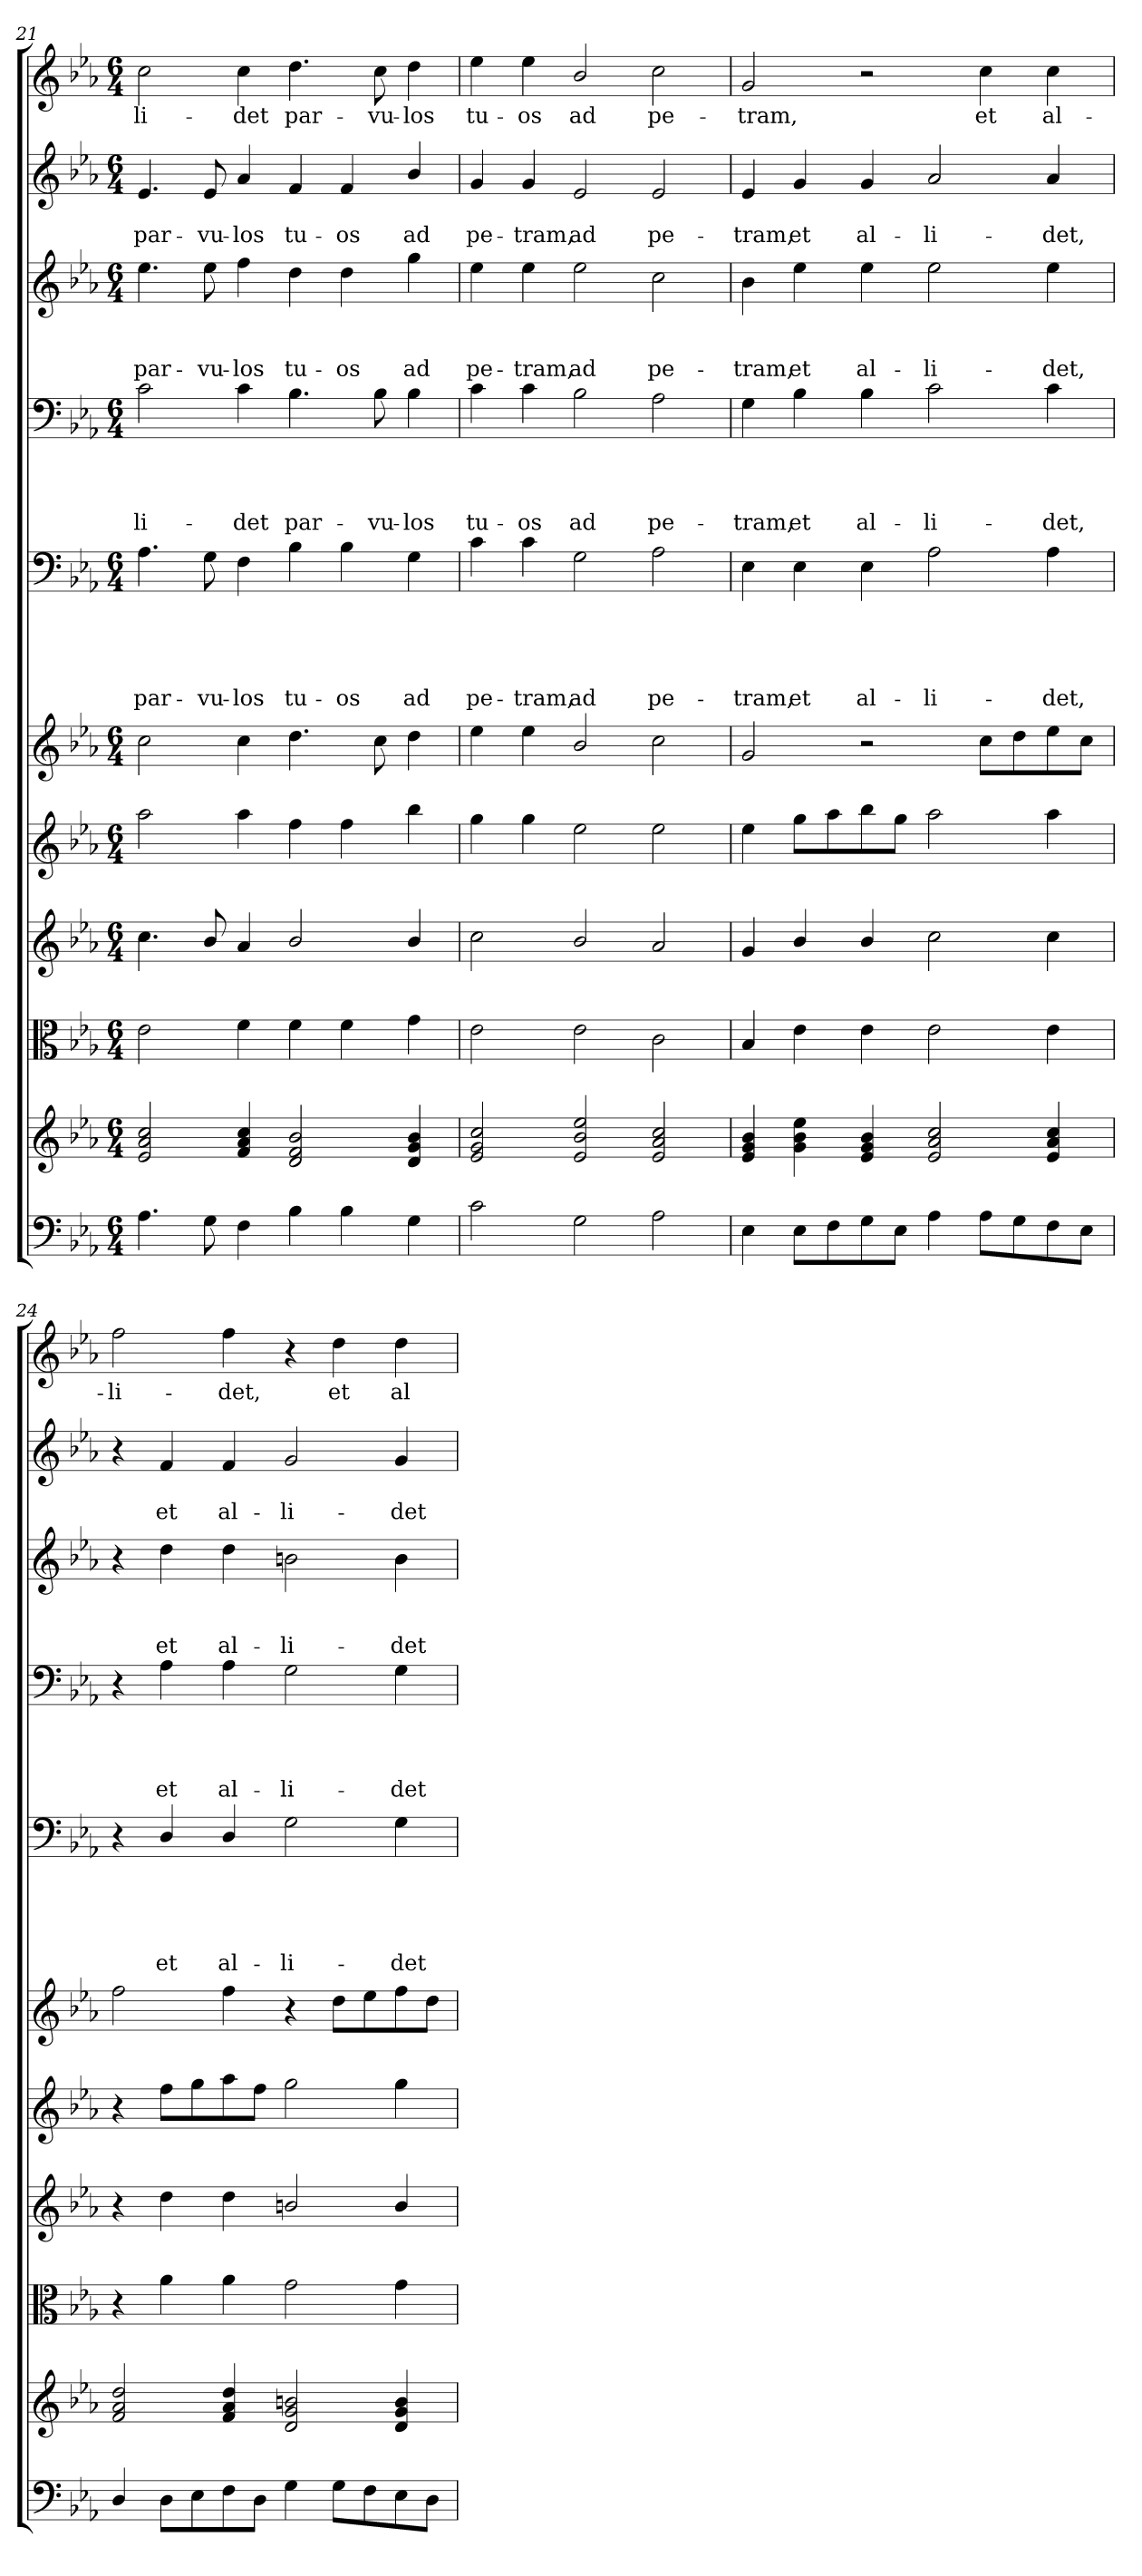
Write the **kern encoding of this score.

**kern	**kern	**kern	**kern	**kern	**kern	**kern	**text	**text	**text	**text	**text	**kern	**text	**text	**text	**text	**kern	**text	**text	**text	**kern	**text	**text	**kern	**text
*part11	*part10	*part9	*part8	*part7	*part6	*part5	*part5	*part5	*part5	*part5	*part5	*part4	*part4	*part4	*part4	*part4	*part3	*part3	*part3	*part3	*part2	*part2	*part2	*part1	*part1
*staff11	*staff10	*staff9	*staff8	*staff7	*staff6	*staff5	*staff5	*staff5	*staff5	*staff5	*staff5	*staff4	*staff4	*staff4	*staff4	*staff4	*staff3	*staff3	*staff3	*staff3	*staff2	*staff2	*staff2	*staff1	*staff1
*clefF4	*clefG2	*clefC3	*clefG2	*clefG2	*clefG2	*clefF4	*	*	*	*	*	*clefF4	*	*	*	*	*clefG2	*	*	*	*clefG2	*	*	*clefG2	*
*	*	*	*	*	*	*	*	*	*	*	*	*	*	*	*	*	*ITrd7c12	*	*	*	*	*	*	*	*
*k[b-e-a-]	*k[b-e-a-]	*k[b-e-a-]	*k[b-e-a-]	*k[b-e-a-]	*k[b-e-a-]	*k[b-e-a-]	*	*	*	*	*	*k[b-e-a-]	*	*	*	*	*k[b-e-a-]	*	*	*	*k[b-e-a-]	*	*	*k[b-e-a-]	*
*E-:	*E-:	*E-:	*E-:	*E-:	*E-:	*E-:	*	*	*	*	*	*E-:	*	*	*	*	*E-:	*	*	*	*E-:	*	*	*E-:	*
*M6/4	*M6/4	*M6/4	*M6/4	*M6/4	*M6/4	*M6/4	*	*	*	*	*	*M6/4	*	*	*	*	*M6/4	*	*	*	*M6/4	*	*	*M6/4	*
=21	=21	=21	=21	=21	=21	=21	=21	=21	=21	=21	=21	=21	=21	=21	=21	=21	=21	=21	=21	=21	=21	=21	=21	=21	=21
*	*^	*	*	*	*	*	*	*	*	*	*	*	*	*	*	*	*	*	*	*	*	*	*	*	*
*	*	*^	*	*	*	*	*	*	*	*	*	*	*	*	*	*	*	*	*	*	*	*	*	*	*	*
!	!	!	!	!	!	!	!	!	!	!	!	!	!LO:LY:b	!	!	!	!	!LO:LY:b	!	!	!	!LO:LY:b	!	!	!LO:LY:b	!	!LO:LY:b
4.A-\	2e-/ 2a-/ 2cc/	1.ryy	1.ryy	2e-\	4.cc\	2aa-\	2cc\	4.A-\	.	.	.	.	par-	2c\	.	.	.	-li-	4.e-\	.	.	par-	4.e-/	.	par-	2cc\	-li-
!	!	!	!	!	!	!	!	!	!	!	!	!	!LO:LY:b	!	!	!	!	!	!	!	!	!LO:LY:b	!	!	!LO:LY:b	!	!
8G\	.	.	.	.	8b-/	.	.	8G\	.	.	.	.	-vu-	.	.	.	.	.	8e-\	.	.	-vu-	8e-/	.	-vu-	.	.
!	!	!	!	!	!	!	!	!	!	!	!	!	!LO:LY:b	!	!	!	!	!LO:LY:b	!	!	!	!LO:LY:b	!	!	!LO:LY:b	!	!LO:LY:b
4F\	4f/ 4a-/ 4cc/	.	.	4f\	4a-/	4aa-\	4cc\	4F\	.	.	.	.	-los	4c\	.	.	.	-det	4f\	.	.	-los	4a-/	.	-los	4cc\	-det
!	!	!	!	!	!	!	!	!	!	!	!	!	!LO:LY:b	!	!	!	!	!LO:LY:b	!	!	!	!LO:LY:b	!	!	!LO:LY:b	!	!LO:LY:b
4B-\	2d/ 2f/ 2b-/	.	.	4f\	2b-/	4ff\	4.dd\	4B-\	.	.	.	.	tu-	4.B-\	.	.	.	par-	4d\	.	.	tu-	4f/	.	tu-	4.dd\	par-
!	!	!	!	!	!	!	!	!	!	!	!	!	!LO:LY:b	!	!	!	!	!	!	!	!	!LO:LY:b	!	!	!LO:LY:b	!	!
4B-\	.	.	.	4f\	.	4ff\	.	4B-\	.	.	.	.	-os	.	.	.	.	.	4d\	.	.	-os	4f/	.	-os	.	.
!	!	!	!	!	!	!	!	!	!	!	!	!	!	!	!	!	!	!LO:LY:b	!	!	!	!	!	!	!	!	!LO:LY:b
.	.	.	.	.	.	.	8cc\	.	.	.	.	.	.	8B-\	.	.	.	-vu-	.	.	.	.	.	.	.	8cc\	-vu-
!	!	!	!	!	!	!	!	!	!	!	!	!	!LO:LY:b	!	!	!	!	!LO:LY:b	!	!	!	!LO:LY:b	!	!	!LO:LY:b	!	!LO:LY:b
4G\	4d/ 4g/ 4b-/	.	.	4g\	4b-/	4bb-\	4dd\	4G\	.	.	.	.	ad	4B-\	.	.	.	-los	4g\	.	.	ad	4b-/	.	ad	4dd\	-los
=22	=22	=22	=22	=22	=22	=22	=22	=22	=22	=22	=22	=22	=22	=22	=22	=22	=22	=22	=22	=22	=22	=22	=22	=22	=22	=22	=22
!	!	!	!	!	!	!	!	!	!	!	!	!	!LO:LY:b	!	!	!	!	!LO:LY:b	!	!	!	!LO:LY:b	!	!	!LO:LY:b	!	!LO:LY:b
2c\	2e-/ 2g/ 2cc/	1.ryy	1.ryy	2e-\	2cc\	4gg\	4ee-\	4c\	.	.	.	.	pe-	4c\	.	.	.	tu-	4e-\	.	.	pe-	4g/	.	pe-	4ee-\	tu-
!	!	!	!	!	!	!	!	!	!	!	!	!	!LO:LY:b	!	!	!	!	!LO:LY:b	!	!	!	!LO:LY:b	!	!	!LO:LY:b	!	!LO:LY:b
.	.	.	.	.	.	4gg\	4ee-\	4c\	.	.	.	.	-tram,	4c\	.	.	.	-os	4e-\	.	.	-tram,	4g/	.	-tram,	4ee-\	-os
!	!	!	!	!	!	!	!	!	!	!	!	!	!LO:LY:b	!	!	!	!	!LO:LY:b	!	!	!	!LO:LY:b	!	!	!LO:LY:b	!	!LO:LY:b
2G\	2e-/ 2b-/ 2ee-/	.	.	2e-\	2b-/	2ee-\	2b-/	2G\	.	.	.	.	ad	2B-\	.	.	.	ad	2e-\	.	.	ad	2e-/	.	ad	2b-/	ad
!	!	!	!	!	!	!	!	!	!	!	!	!	!LO:LY:b	!	!	!	!	!LO:LY:b	!	!	!	!LO:LY:b	!	!	!LO:LY:b	!	!LO:LY:b
2A-\	2e-/ 2a-/ 2cc/	.	.	2c\	2a-/	2ee-\	2cc\	2A-\	.	.	.	.	pe-	2A-\	.	.	.	pe-	2c\	.	.	pe-	2e-/	.	pe-	2cc\	pe-
!!LO:PB:g=z
=23	=23	=23	=23	=23	=23	=23	=23	=23	=23	=23	=23	=23	=23	=23	=23	=23	=23	=23	=23	=23	=23	=23	=23	=23	=23	=23	=23
!	!	!	!	!	!	!	!	!	!	!	!	!	!LO:LY:b	!	!	!	!	!LO:LY:b	!	!	!	!LO:LY:b	!	!	!LO:LY:b	!	!LO:LY:b
4E-\	4e-/ 4g/ 4b-/	1.ryy	1.ryy	4B-/	4g/	4ee-\	2g/	4E-\	.	.	.	.	-tram,	4G\	.	.	.	-tram,	4B-\	.	.	-tram,	4e-/	.	-tram,	2g/	-tram,
!	!	!	!	!	!	!	!	!	!	!	!	!	!LO:LY:b	!	!	!	!	!LO:LY:b	!	!	!	!LO:LY:b	!	!	!LO:LY:b	!	!
8E-\L	4g\ 4b-\ 4ee-\	.	.	4e-\	4b-/	8gg\L	.	4E-\	.	.	.	.	et	4B-\	.	.	.	et	4e-\	.	.	et	4g/	.	et	.	.
8F\	.	.	.	.	.	8aa-\	.	.	.	.	.	.	.	.	.	.	.	.	.	.	.	.	.	.	.	.	.
!	!	!	!	!	!	!	!	!	!	!	!	!	!LO:LY:b	!	!	!	!	!LO:LY:b	!	!	!	!LO:LY:b	!	!	!LO:LY:b	!	!
8G\	4e-/ 4g/ 4b-/	.	.	4e-\	4b-/	8bb-\	2r	4E-\	.	.	.	.	al-	4B-\	.	.	.	al-	4e-\	.	.	al-	4g/	.	al-	2r	.
8E-\J	.	.	.	.	.	8gg\J	.	.	.	.	.	.	.	.	.	.	.	.	.	.	.	.	.	.	.	.	.
!	!	!	!	!	!	!	!	!	!	!	!	!	!LO:LY:b	!	!	!	!	!LO:LY:b	!	!	!	!LO:LY:b	!	!	!LO:LY:b	!	!
4A-\	2e-/ 2a-/ 2cc/	.	.	2e-\	2cc\	2aa-\	.	2A-\	.	.	.	.	-li-	2c\	.	.	.	-li-	2e-\	.	.	-li-	2a-/	.	-li-	.	.
!	!	!	!	!	!	!	!	!	!	!	!	!	!	!	!	!	!	!	!	!	!	!	!	!	!	!	!LO:LY:b
8A-\L	.	.	.	.	.	.	8cc\L	.	.	.	.	.	.	.	.	.	.	.	.	.	.	.	.	.	.	4cc\	et
8G\	.	.	.	.	.	.	8dd\	.	.	.	.	.	.	.	.	.	.	.	.	.	.	.	.	.	.	.	.
!	!	!	!	!	!	!	!	!	!	!	!	!	!LO:LY:b	!	!	!	!	!LO:LY:b	!	!	!	!LO:LY:b	!	!	!LO:LY:b	!	!LO:LY:b
8F\	4e-/ 4a-/ 4cc/	.	.	4e-\	4cc\	4aa-\	8ee-\	4A-\	.	.	.	.	-det,	4c\	.	.	.	-det,	4e-\	.	.	-det,	4a-/	.	-det,	4cc\	al-
8E-\J	.	.	.	.	.	.	8cc\J	.	.	.	.	.	.	.	.	.	.	.	.	.	.	.	.	.	.	.	.
=24	=24	=24	=24	=24	=24	=24	=24	=24	=24	=24	=24	=24	=24	=24	=24	=24	=24	=24	=24	=24	=24	=24	=24	=24	=24	=24	=24
!	!	!	!	!	!	!	!	!	!	!	!	!	!	!	!	!	!	!	!	!	!	!	!	!	!	!	!LO:LY:b
4D/	2f/ 2a-/ 2dd/	1.ryy	1.ryy	4r	4r	4r	2ff\	4r	.	.	.	.	.	4r	.	.	.	.	4r	.	.	.	4r	.	.	2ff\	-li-
!	!	!	!	!	!	!	!	!	!	!	!	!	!LO:LY:b	!	!	!	!	!LO:LY:b	!	!	!	!LO:LY:b	!	!	!LO:LY:b	!	!
8D\L	.	.	.	4a-\	4dd\	8ff\L	.	4D/	.	.	.	.	et	4A-\	.	.	.	et	4d\	.	.	et	4f/	.	et	.	.
8E-\	.	.	.	.	.	8gg\	.	.	.	.	.	.	.	.	.	.	.	.	.	.	.	.	.	.	.	.	.
!	!	!	!	!	!	!	!	!	!	!	!	!	!LO:LY:b	!	!	!	!	!LO:LY:b	!	!	!	!LO:LY:b	!	!	!LO:LY:b	!	!LO:LY:b
8F\	4f/ 4a-/ 4dd/	.	.	4a-\	4dd\	8aa-\	4ff\	4D/	.	.	.	.	al-	4A-\	.	.	.	al-	4d\	.	.	al-	4f/	.	al-	4ff\	-det,
8D\J	.	.	.	.	.	8ff\J	.	.	.	.	.	.	.	.	.	.	.	.	.	.	.	.	.	.	.	.	.
!	!	!	!	!	!	!	!	!	!	!	!	!	!LO:LY:b	!	!	!	!	!LO:LY:b	!	!	!	!LO:LY:b	!	!	!LO:LY:b	!	!
4G\	2d/ 2g/ 2bn/	.	.	2g\	2bn/	2gg\	4r	2G\	.	.	.	.	-li-	2G\	.	.	.	-li-	2Bn\	.	.	-li-	2g/	.	-li-	4r	.
!	!	!	!	!	!	!	!	!	!	!	!	!	!	!	!	!	!	!	!	!	!	!	!	!	!	!	!LO:LY:b
8G\L	.	.	.	.	.	.	8dd\L	.	.	.	.	.	.	.	.	.	.	.	.	.	.	.	.	.	.	4dd\	et
8F\	.	.	.	.	.	.	8ee-\	.	.	.	.	.	.	.	.	.	.	.	.	.	.	.	.	.	.	.	.
!	!	!	!	!	!	!	!	!	!	!	!	!	!LO:LY:b	!	!	!	!	!LO:LY:b	!	!	!	!LO:LY:b	!	!	!LO:LY:b	!	!LO:LY:b
8E-\	4d/ 4g/ 4b/	.	.	4g\	4b/	4gg\	8ff\	4G\	.	.	.	.	-det	4G\	.	.	.	-det	4B\	.	.	-det	4g/	.	-det	4dd\	al-
8D\J	.	.	.	.	.	.	8dd\J	.	.	.	.	.	.	.	.	.	.	.	.	.	.	.	.	.	.	.	.
*	*v	*v	*v	*	*	*	*	*	*	*	*	*	*	*	*	*	*	*	*	*	*	*	*	*	*	*	*
=	=	=	=	=	=	=	=	=	=	=	=	=	=	=	=	=	=	=	=	=	=	=	=	=	=
*-	*-	*-	*-	*-	*-	*-	*-	*-	*-	*-	*-	*-	*-	*-	*-	*-	*-	*-	*-	*-	*-	*-	*-	*-	*-
